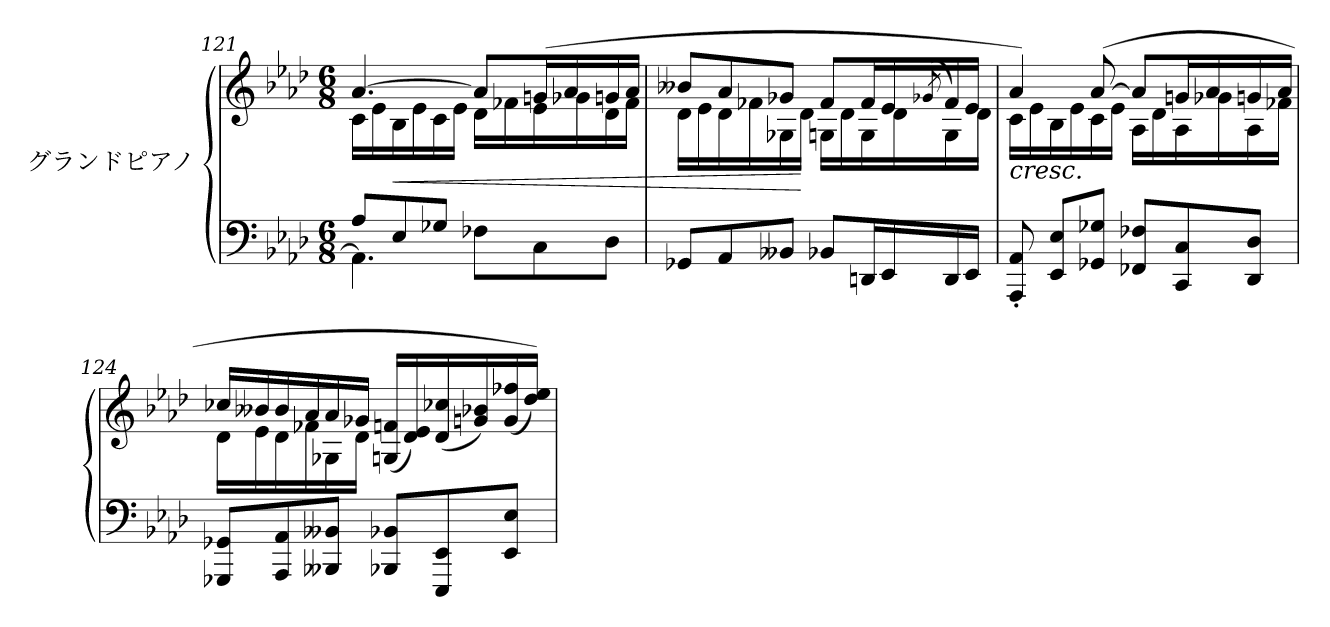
**kern	**kern	**dynam
*part1	*part1	*part1
*staff2	*staff1	*staff1/2
*I"グランドピアノ	*	*
*clefF4	*clefG2	*
*k[b-e-a-d-]	*k[b-e-a-d-]	*
*M6/8	*M6/8	*
=121	=121	=121
*^	*^	*
8A-/L	4.AA-\]	[4.a-/	16c\LL	.
.	.	.	16e-\	.
!	!	!	!	!LO:HP:b
8E-/	.	.	16B-\	<
.	.	.	16e-\	.
8G-X/J	.	.	16c\	.
.	.	.	16e-\JJ	.
8F-X\L	4ryy	8a-/L]	16d-\LL	.
.	.	.	16f-X\	.
8C\	.	(>16gn/L	16e-\	.
.	.	16a-/	16g-X\	.
8D-\J	8ryy	16gn/	16d-\	.
.	.	16a-/JJ	16f-\JJ	.
*v	*v	*	*	*
!!LO:LB:g=z	!!
=122	=122	=122	=122
8GG-X/L	8b--X/L	16d-\LL	.
.	.	16e-\	.
8AA-/	8a-/	16d-\	.
.	.	16f-X\	.
8BB--X/J	8g-X/J	16G-X\	.
.	.	16d-\JJ	[
8BB-X/L	8f-/L	16Gn\LL	.
.	.	16d-\	.
16DDn/L	16f-/L	16G\	.
16EE-/	16e-/	16d-\	.
.	(<8qg-X/	.	.
16DD/	16f-/)	16G\	.
16EE-/JJ	16e-/JJ	16d-\JJ	.
=123	=123	=123	=123
!	!LO:TX:b:i:t=cresc.	!	!
8AAA-/' 8AA-/'	4a-/)	16c\LL	.
.	.	16e-\	.
8EE-/ 8E-/L	.	16B-\	.
.	.	16e-\	.
8GG-X/ 8G-X/J	(>[8a-/	16c\	.
.	.	16e-\JJ	.
8FF-X/ 8F-X/L	8a-/L]	16A-\LL	.
.	.	16d-\	.
8CC/ 8C/	16gn/L	16A-\	.
.	16a-/	16g-X\	.
8DD-/ 8D-/J	16gn/	16A-\	.
.	16a-/JJ	16f-X\JJ	.
=124	=124	=124	=124
8GGG-X/ 8GG-X/L	16cc-X/LL	16d-\LL	.
.	16b--X/	16e-\	.
8AAA-/ 8AA-/	16b--/	16d-\	.
.	16a-/	16f-X\	.
8BBB--X/ 8BB--X/J	16a-/	16G-X\	.
.	16g-X/JJ	16d-\JJ	.
*	*MM72	*	*
8BBB-X/ 8BB-X/L	(<16Gn/ 16fn/LL	4.rFyy	.
.	16d-/ 16e-/)	.	.
*	*MM69	*	*
8EEE-/ 8EE-/	(<16d-/ 16cc-X/	.	.
.	16gn/ 16b-X/)	.	.
*	*MM66	*	*
8EE-/ 8E-/J	(<16g/ 16ff-X/	.	.
.	16dd-/ 16ee-/JJ))	.	.
*	*v	*v	*
=	=	=
*-	*-	*-
